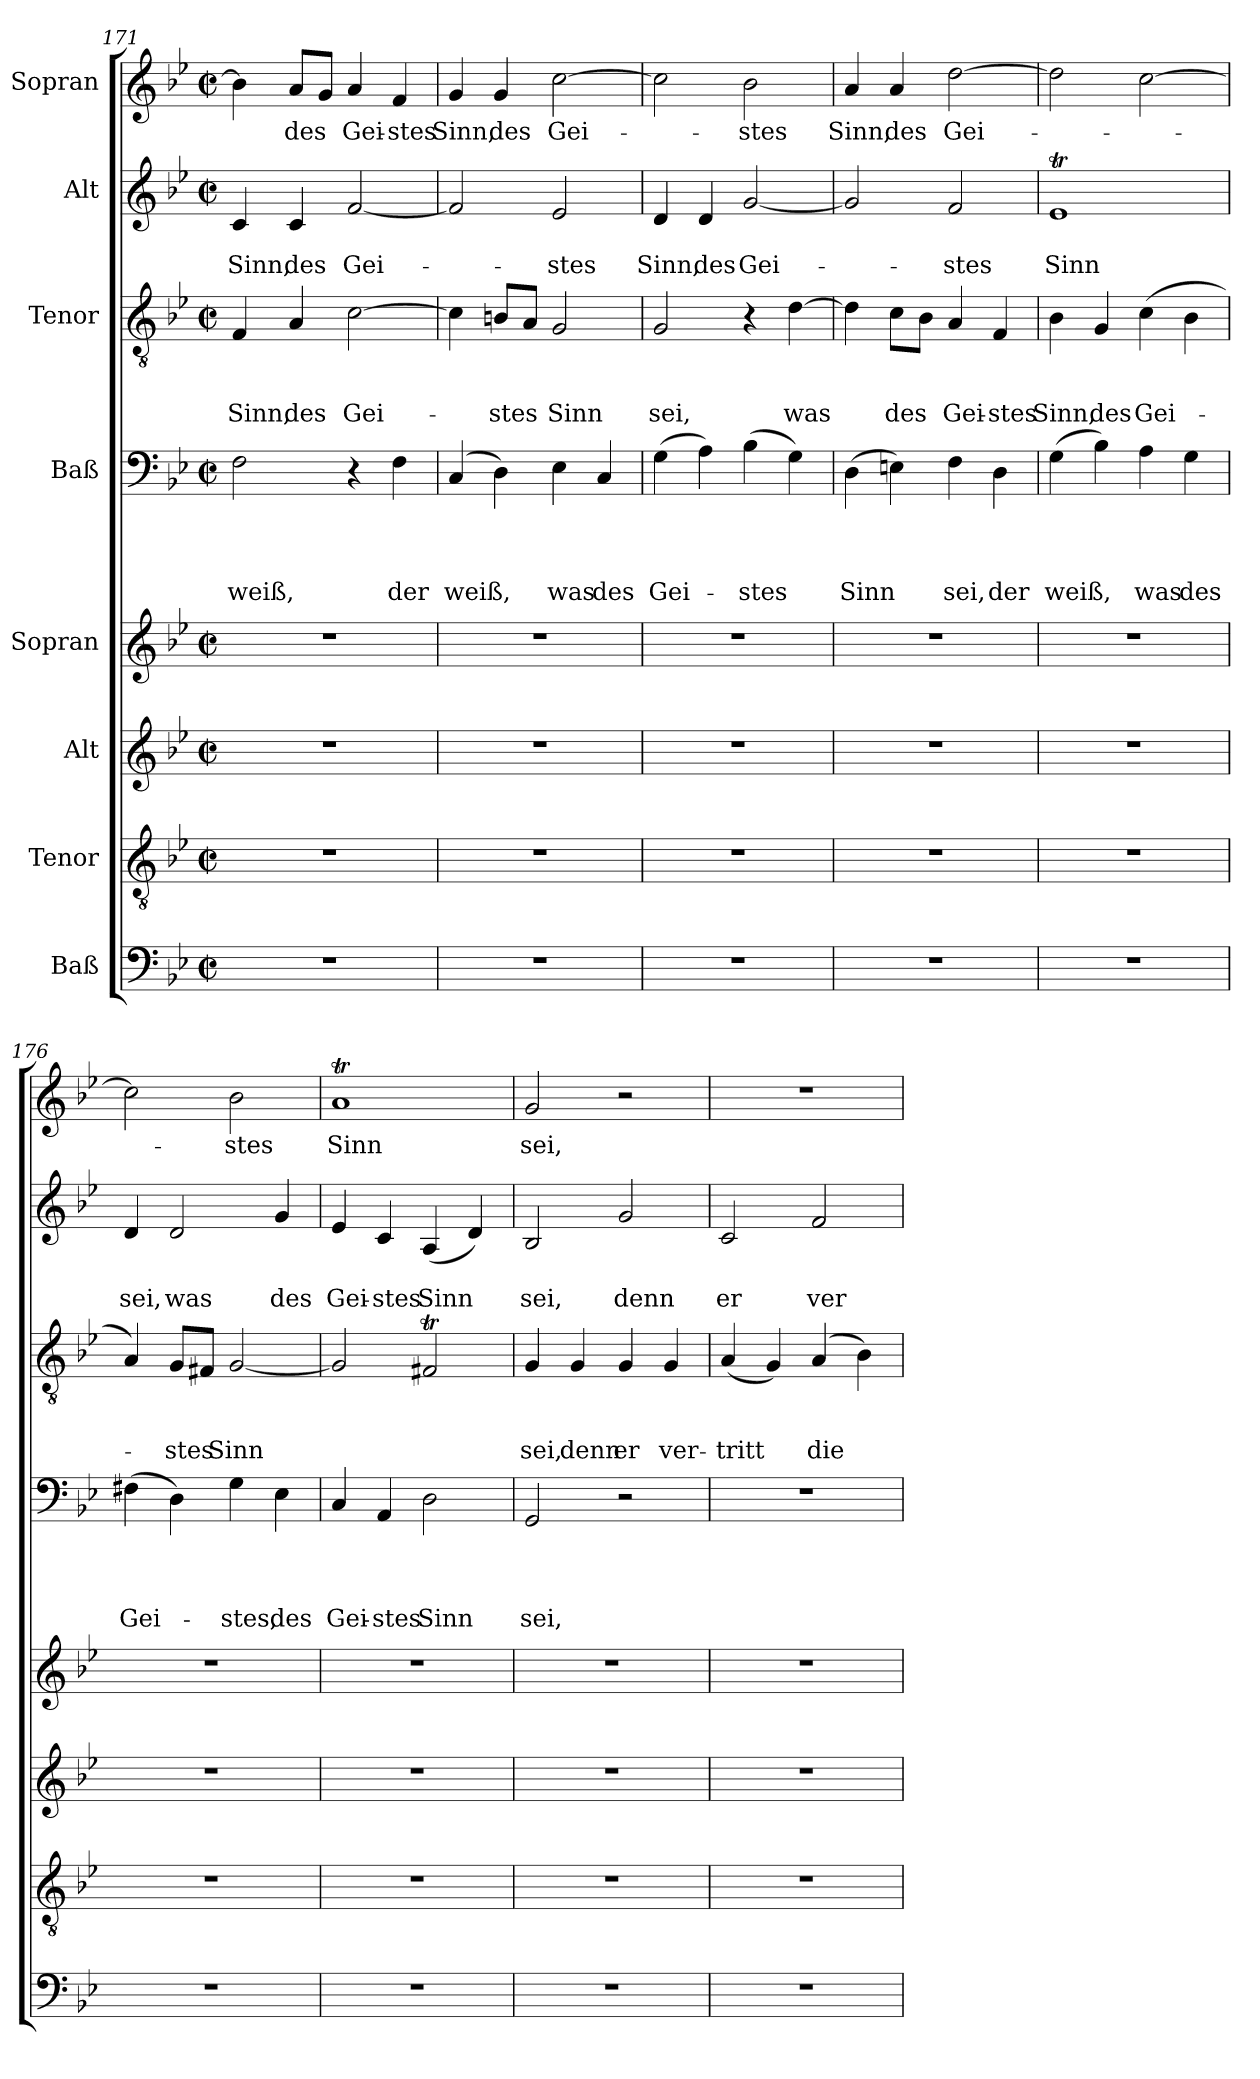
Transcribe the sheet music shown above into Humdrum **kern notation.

**kern	**kern	**kern	**kern	**kern	**text	**text	**text	**text	**kern	**text	**text	**text	**kern	**text	**text	**kern	**text
*part8	*part7	*part6	*part5	*part4	*part4	*part4	*part4	*part4	*part3	*part3	*part3	*part3	*part2	*part2	*part2	*part1	*part1
*staff8	*staff7	*staff6	*staff5	*staff4	*staff4	*staff4	*staff4	*staff4	*staff3	*staff3	*staff3	*staff3	*staff2	*staff2	*staff2	*staff1	*staff1
*I"Baß	*I"Tenor	*I"Alt	*I"Sopran	*I"Baß	*	*	*	*	*I"Tenor	*	*	*	*I"Alt	*	*	*I"Sopran	*
!!LO:LB:g=z
*clefF4	*clefGv2	*clefG2	*clefG2	*clefF4	*	*	*	*	*clefGv2	*	*	*	*clefG2	*	*	*clefG2	*
*k[b-e-]	*k[b-e-]	*k[b-e-]	*k[b-e-]	*k[b-e-]	*	*	*	*	*k[b-e-]	*	*	*	*k[b-e-]	*	*	*k[b-e-]	*
*B-:	*B-:	*B-:	*B-:	*B-:	*	*	*	*	*B-:	*	*	*	*B-:	*	*	*B-:	*
*M2/2	*M2/2	*M2/2	*M2/2	*M2/2	*	*	*	*	*M2/2	*	*	*	*M2/2	*	*	*M2/2	*
*met(c|)	*met(c|)	*met(c|)	*met(c|)	*met(c|)	*	*	*	*	*met(c|)	*	*	*	*met(c|)	*	*	*met(c|)	*
=171	=171	=171	=171	=171	=171	=171	=171	=171	=171	=171	=171	=171	=171	=171	=171	=171	=171
1r	1r	1r	1r	2F!\	.	.	.	weiß,	4F!/	.	.	Sinn,	4c!/	.	Sinn,	4b-!\]	.
.	.	.	.	.	.	.	.	.	4A!/	.	.	des	4c!/	.	des	8a!/L	des
.	.	.	.	.	.	.	.	.	.	.	.	.	.	.	.	8g!/J	.
.	.	.	.	4r	.	.	.	.	[2c!\	.	.	Gei-	[2f!/	.	Gei-	4a!/	Gei-
.	.	.	.	4F!\	.	.	.	der	.	.	.	.	.	.	.	4f!/	-stes
=172	=172	=172	=172	=172	=172	=172	=172	=172	=172	=172	=172	=172	=172	=172	=172	=172	=172
1r	1r	1r	1r	(4C!/	.	.	.	weiß,	4c!\]	.	.	.	2f!/]	.	.	4g!/	Sinn,
.	.	.	.	4D!\)	.	.	.	.	8Bn!/L	.	.	-stes	.	.	.	4g!/	des
.	.	.	.	.	.	.	.	.	8A!/J	.	.	.	.	.	.	.	.
.	.	.	.	4E-!\	.	.	.	was	2G!/	.	.	Sinn	2e-!/	.	-stes	[2cc!\	Gei-
.	.	.	.	4C!/	.	.	.	des	.	.	.	.	.	.	.	.	.
=173	=173	=173	=173	=173	=173	=173	=173	=173	=173	=173	=173	=173	=173	=173	=173	=173	=173
1r	1r	1r	1r	(4G!\	.	.	.	Gei-	2G!/	.	.	sei,	4d!/	.	Sinn,	2cc!\]	.
.	.	.	.	4A!\)	.	.	.	.	.	.	.	.	4d!/	.	des	.	.
.	.	.	.	(4B-!\	.	.	.	-stes	4r	.	.	.	[2g!/	.	Gei-	2b-!\	-stes
.	.	.	.	4G!\)	.	.	.	.	[4d!\	.	.	was	.	.	.	.	.
=174	=174	=174	=174	=174	=174	=174	=174	=174	=174	=174	=174	=174	=174	=174	=174	=174	=174
1r	1r	1r	1r	(4D!\	.	.	.	Sinn	4d!\]	.	.	.	2g!/]	.	.	4a!/	Sinn,
.	.	.	.	4En!\)	.	.	.	.	8c!\L	.	.	des	.	.	.	4a!/	des
.	.	.	.	.	.	.	.	.	8B-!\J	.	.	.	.	.	.	.	.
.	.	.	.	4F!\	.	.	.	sei,	4A!/	.	.	Gei-	2f!/	.	-stes	[2dd!\	Gei-
.	.	.	.	4D!\	.	.	.	der	4F!/	.	.	-stes	.	.	.	.	.
=175	=175	=175	=175	=175	=175	=175	=175	=175	=175	=175	=175	=175	=175	=175	=175	=175	=175
1r	1r	1r	1r	(4G!\	.	.	.	weiß,	4B-!\	.	.	Sinn,	1e-T!	.	Sinn	2dd!\]	.
.	.	.	.	4B-!\)	.	.	.	.	4G!/	.	.	des	.	.	.	.	.
.	.	.	.	4A!\	.	.	.	was	(4c!\	.	.	Gei-	.	.	.	[2cc!\	.
.	.	.	.	4G!\	.	.	.	des	4B-!\	.	.	.	.	.	.	.	.
!!LO:PB:g=z
=176	=176	=176	=176	=176	=176	=176	=176	=176	=176	=176	=176	=176	=176	=176	=176	=176	=176
1r	1r	1r	1r	(4F#X!\	.	.	.	Gei-	4A!/)	.	.	.	4d!/	.	sei,	2cc!\]	.
.	.	.	.	4D!\)	.	.	.	.	8G!/L	.	.	-stes	2d!/	.	was	.	.
.	.	.	.	.	.	.	.	.	8F#X!/J	.	.	.	.	.	.	.	.
.	.	.	.	4G!\	.	.	.	-stes,	[2G!/	.	.	Sinn	.	.	.	2b-!\	-stes
.	.	.	.	4E-!\	.	.	.	des	.	.	.	.	4g!/	.	des	.	.
=177	=177	=177	=177	=177	=177	=177	=177	=177	=177	=177	=177	=177	=177	=177	=177	=177	=177
1r	1r	1r	1r	4C!/	.	.	.	Gei-	2G!/]	.	.	.	4e-!/	.	Gei-	1at!	Sinn
.	.	.	.	4AA!/	.	.	.	-stes	.	.	.	.	4c!/	.	-stes	.	.
.	.	.	.	2D!\	.	.	.	Sinn	2F#Xt!/	.	.	.	(4A!/	.	Sinn	.	.
.	.	.	.	.	.	.	.	.	.	.	.	.	4d!/)	.	.	.	.
=178	=178	=178	=178	=178	=178	=178	=178	=178	=178	=178	=178	=178	=178	=178	=178	=178	=178
1r	1r	1r	1r	2GG!/	.	.	.	sei,	4G!/	.	.	sei,	2B-!/	.	sei,	2g!/	sei,
.	.	.	.	.	.	.	.	.	4G!/	.	.	denn	.	.	.	.	.
.	.	.	.	2r	.	.	.	.	4G!/	.	.	er	2g!/	.	denn	2r	.
.	.	.	.	.	.	.	.	.	4G!/	.	.	ver-	.	.	.	.	.
=179	=179	=179	=179	=179	=179	=179	=179	=179	=179	=179	=179	=179	=179	=179	=179	=179	=179
1r	1r	1r	1r	1r	.	.	.	.	(4A!/	.	.	-tritt	2c!/	.	er	1r	.
.	.	.	.	.	.	.	.	.	4G!/)	.	.	.	.	.	.	.	.
.	.	.	.	.	.	.	.	.	(4A!/	.	.	die	2f!/	.	ver-	.	.
.	.	.	.	.	.	.	.	.	4B-!\)	.	.	.	.	.	.	.	.
=	=	=	=	=	=	=	=	=	=	=	=	=	=	=	=	=	=
*-	*-	*-	*-	*-	*-	*-	*-	*-	*-	*-	*-	*-	*-	*-	*-	*-	*-
